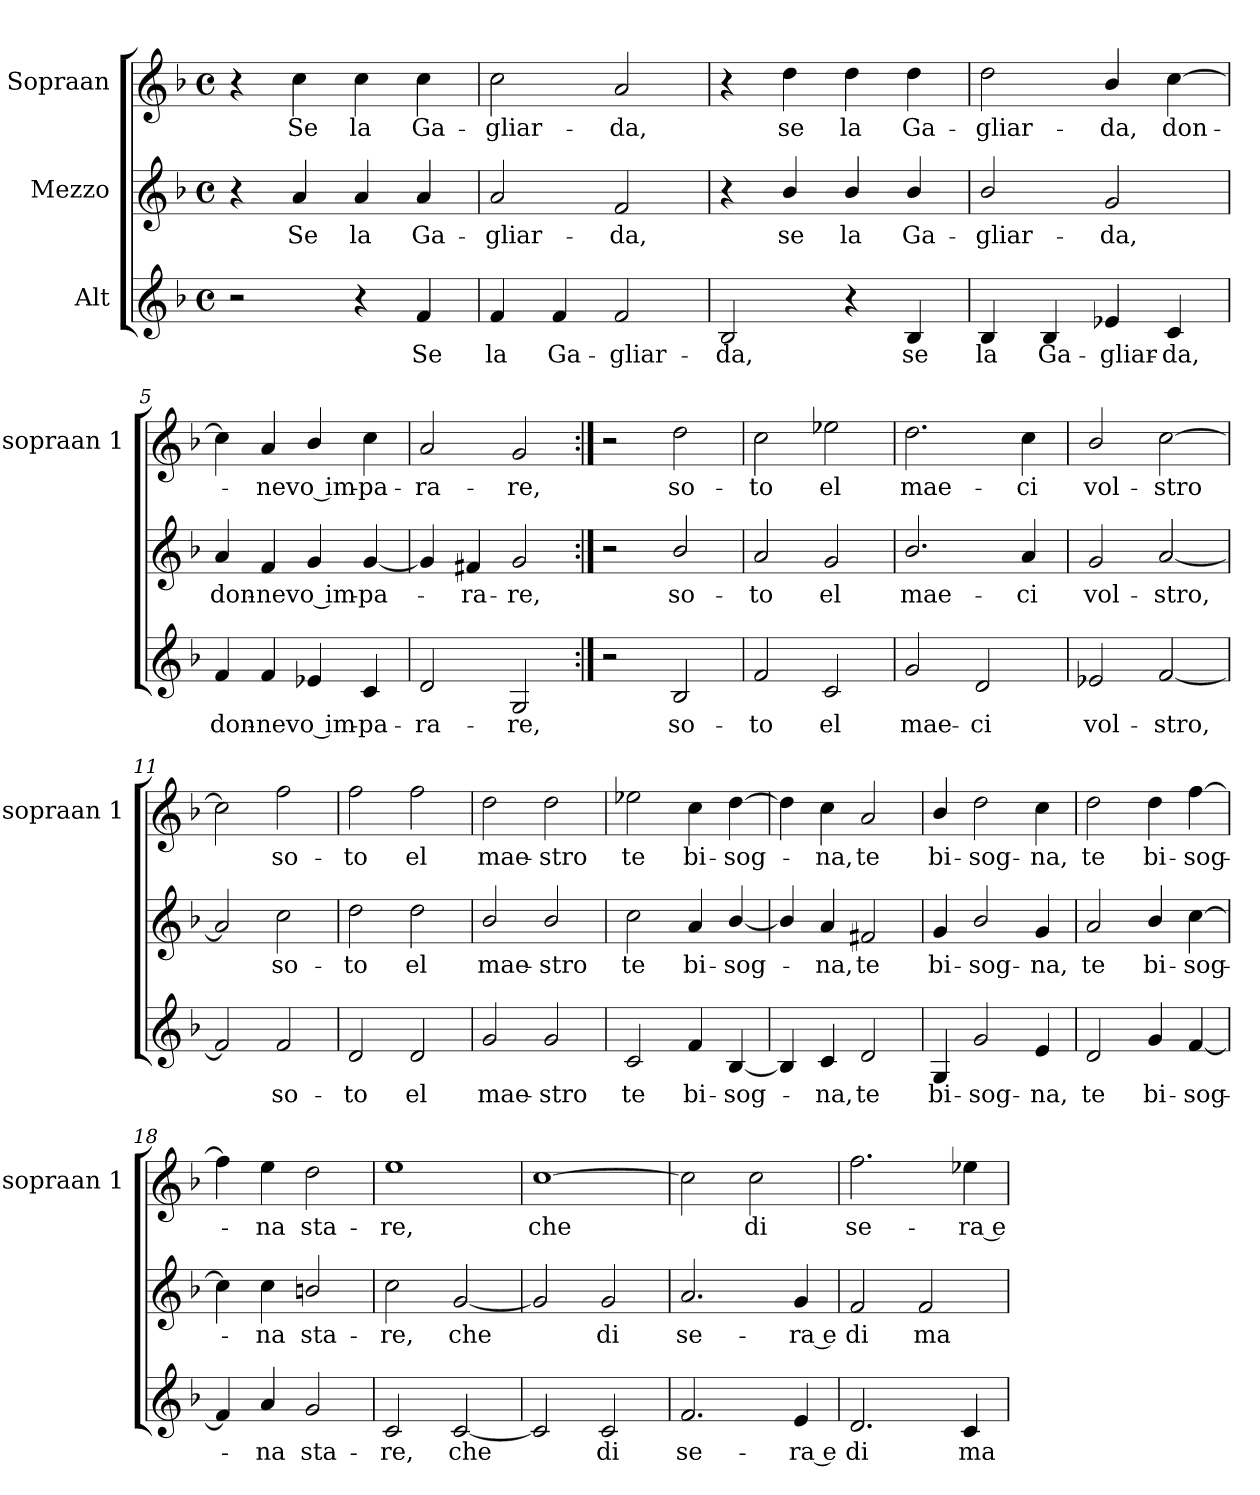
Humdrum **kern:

**kern	**text	**kern	**text	**kern	**text
*part3	*part3	*part2	*part2	*part1	*part1
*staff3	*staff3	*staff2	*staff2	*staff1	*staff1
*I"Alt	*	*I"Mezzo	*	*I"Sopraan	*
*	*	*	*	*I'sopraan 1	*
*clefG2	*	*clefG2	*	*clefG2	*
*k[b-]	*	*k[b-]	*	*k[b-]	*
*F:	*	*F:	*	*F:	*
*M4/4	*	*M4/4	*	*M4/4	*
*met(c)	*	*met(c)	*	*met(c)	*
=1	=1	=1	=1	=1	=1
2r	.	4r	.	4r	.
!	!	!	!LO:LY:b	!	!LO:LY:b
.	.	4a/	-Se	4cc\	-Se
!	!	!	!LO:LY:b	!	!LO:LY:b
4r	.	4a/	-la	4cc\	-la
!	!LO:LY:b	!	!LO:LY:b	!	!LO:LY:b
4f/	-Se	4a/	Ga-	4cc\	Ga-
=2	=2	=2	=2	=2	=2
!	!LO:LY:b	!	!LO:LY:b	!	!LO:LY:b
4f/	-la	2a/	-gliar-	2cc\	-gliar-
!	!LO:LY:b	!	!	!	!
4f/	Ga-	.	.	.	.
!	!LO:LY:b	!	!LO:LY:b	!	!LO:LY:b
2f/	-gliar-	2f/	da,	2a/	da,
=3	=3	=3	=3	=3	=3
!	!LO:LY:b	!	!	!	!
2B-/	da,	4r	.	4r	.
!	!	!	!LO:LY:b	!	!LO:LY:b
.	.	4b-/	-se	4dd\	-se
!	!	!	!LO:LY:b	!	!LO:LY:b
4r	.	4b-/	-la	4dd\	-la
!	!LO:LY:b	!	!LO:LY:b	!	!LO:LY:b
4B-/	-se	4b-/	Ga-	4dd\	Ga-
=4	=4	=4	=4	=4	=4
!	!LO:LY:b	!	!LO:LY:b	!	!LO:LY:b
4B-/	-la	2b-/	-gliar-	2dd\	-gliar-
!	!LO:LY:b	!	!	!	!
4B-/	Ga-	.	.	.	.
!	!LO:LY:b	!	!LO:LY:b	!	!LO:LY:b
4e-X/	-gliar-	2g/	da,	4b-/	da,
!	!LO:LY:b	!	!	!	!LO:LY:b
4c/	da,	.	.	[4cc\	-don-
!!LO:LB:g=z
=5	=5	=5	=5	=5	=5
!	!LO:LY:b	!	!LO:LY:b	!	!
4f/	-don-	4a/	-don-	4cc\]	.
!	!LO:LY:b	!	!LO:LY:b	!	!LO:LY:b
4f/	ne	4f/	ne	4a/	ne
!	!LO:LY:b	!	!LO:LY:b	!	!LO:LY:b
4e-X/	vo im-	4g/	vo im-	4b-/	vo im-
!	!LO:LY:b	!	!LO:LY:b	!	!LO:LY:b
4c/	-pa-	[4g/	-pa-	4cc\	-pa-
=6	=6	=6	=6	=6	=6
!	!LO:LY:b	!	!	!	!LO:LY:b
2d/	-ra-	4g/]	.	2a/	-ra-
!	!	!	!LO:LY:b	!	!
.	.	4f#X/	-ra-	.	.
!	!LO:LY:b	!	!LO:LY:b	!	!LO:LY:b
2G/	re,	2g/	re,	2g/	re,
=7:|!	=7:|!	=7:|!	=7:|!	=7:|!	=7:|!
2r	.	2r	.	2r	.
!	!LO:LY:b	!	!LO:LY:b	!	!LO:LY:b
2B-/	so-	2b-/	so-	2dd\	so-
=8	=8	=8	=8	=8	=8
!	!LO:LY:b	!	!LO:LY:b	!	!LO:LY:b
2f/	-to	2a/	-to	2cc\	-to
!	!LO:LY:b	!	!LO:LY:b	!	!LO:LY:b
2c/	el	2g/	el	2ee-X\	el
=9	=9	=9	=9	=9	=9
!	!LO:LY:b	!	!LO:LY:b	!	!LO:LY:b
2g/	-mae-	2.b-/	-mae-	2.dd\	-mae-
!	!LO:LY:b	!	!	!	!
2d/	ci	.	.	.	.
!	!	!	!LO:LY:b	!	!LO:LY:b
.	.	4a/	ci	4cc\	ci
=10	=10	=10	=10	=10	=10
!	!LO:LY:b	!	!LO:LY:b	!	!LO:LY:b
2e-X/	-vol-	2g/	-vol-	2b-/	-vol-
!	!LO:LY:b	!	!LO:LY:b	!	!LO:LY:b
[2f/	stro,	[2a/	stro,	[2cc\	stro
=11	=11	=11	=11	=11	=11
2f/]	.	2a/]	.	2cc\]	.
!	!LO:LY:b	!	!LO:LY:b	!	!LO:LY:b
2f/	so-	2cc\	so-	2ff\	so-
!!LO:LB:g=z
=12	=12	=12	=12	=12	=12
!	!LO:LY:b	!	!LO:LY:b	!	!LO:LY:b
2d/	-to	2dd\	-to	2ff\	-to
!	!LO:LY:b	!	!LO:LY:b	!	!LO:LY:b
2d/	el	2dd\	el	2ff\	el
=13	=13	=13	=13	=13	=13
!	!LO:LY:b	!	!LO:LY:b	!	!LO:LY:b
2g/	-mae-	2b-/	-mae-	2dd\	-mae-
!	!LO:LY:b	!	!LO:LY:b	!	!LO:LY:b
2g/	stro	2b-/	stro	2dd\	stro
=14	=14	=14	=14	=14	=14
!	!LO:LY:b	!	!LO:LY:b	!	!LO:LY:b
2c/	-te	2cc\	-te	2ee-X\	-te
!	!LO:LY:b	!	!LO:LY:b	!	!LO:LY:b
4f/	bi-	4a/	bi-	4cc\	bi-
!	!LO:LY:b	!	!LO:LY:b	!	!LO:LY:b
[4B-/	sog-	[4b-/	sog-	[4dd\	sog-
=15	=15	=15	=15	=15	=15
4B-/]	.	4b-/]	.	4dd\]	.
!	!LO:LY:b	!	!LO:LY:b	!	!LO:LY:b
4c/	-na,	4a/	-na,	4cc\	-na,
!	!LO:LY:b	!	!LO:LY:b	!	!LO:LY:b
2d/	-te	2f#X/	-te	2a/	-te
=16	=16	=16	=16	=16	=16
!	!LO:LY:b	!	!LO:LY:b	!	!LO:LY:b
4G/	bi-	4g/	bi-	4b-/	bi-
!	!LO:LY:b	!	!LO:LY:b	!	!LO:LY:b
2g/	sog-	2b-/	sog-	2dd\	sog-
!	!LO:LY:b	!	!LO:LY:b	!	!LO:LY:b
4e/	-na,	4g/	-na,	4cc\	-na,
=17	=17	=17	=17	=17	=17
!	!LO:LY:b	!	!LO:LY:b	!	!LO:LY:b
2d/	-te	2a/	-te	2dd\	-te
!	!LO:LY:b	!	!LO:LY:b	!	!LO:LY:b
4g/	bi-	4b-/	bi-	4dd\	bi-
!	!LO:LY:b	!	!LO:LY:b	!	!LO:LY:b
[4f/	sog-	[4cc\	sog-	[4ff\	sog-
=18	=18	=18	=18	=18	=18
4f/]	.	4cc\]	.	4ff\]	.
!	!LO:LY:b	!	!LO:LY:b	!	!LO:LY:b
4a/	-na	4cc\	-na	4ee\	-na
!	!LO:LY:b	!	!LO:LY:b	!	!LO:LY:b
2g/	-sta-	2bn/	-sta-	2dd\	-sta-
!!LO:PB:g=z
=19	=19	=19	=19	=19	=19
!	!LO:LY:b	!	!LO:LY:b	!	!LO:LY:b
2c/	re,	2cc\	re,	1ee	re,
!	!LO:LY:b	!	!LO:LY:b	!	!
[2c/	che	[2g/	che	.	.
=20	=20	=20	=20	=20	=20
!	!	!	!	!	!LO:LY:b
2c/]	.	2g/]	.	[1cc	che
!	!LO:LY:b	!	!LO:LY:b	!	!
2c/	di	2g/	di	.	.
=21	=21	=21	=21	=21	=21
!	!LO:LY:b	!	!LO:LY:b	!	!
2.f/	se-	2.a/	se-	2cc\]	.
!	!	!	!	!	!LO:LY:b
.	.	.	.	2cc\	di
!	!LO:LY:b	!	!LO:LY:b	!	!
4e/	-ra e	4g/	-ra e	.	.
=22	=22	=22	=22	=22	=22
!	!LO:LY:b	!	!LO:LY:b	!	!LO:LY:b
2.d/	di	2f/	di	2.ff\	se-
!	!	!	!LO:LY:b	!	!
.	.	2f/	ma-	.	.
!	!LO:LY:b	!	!	!	!LO:LY:b
4c/	ma-	.	.	4ee-X\	-ra e
=	=	=	=	=	=
*-	*-	*-	*-	*-	*-
